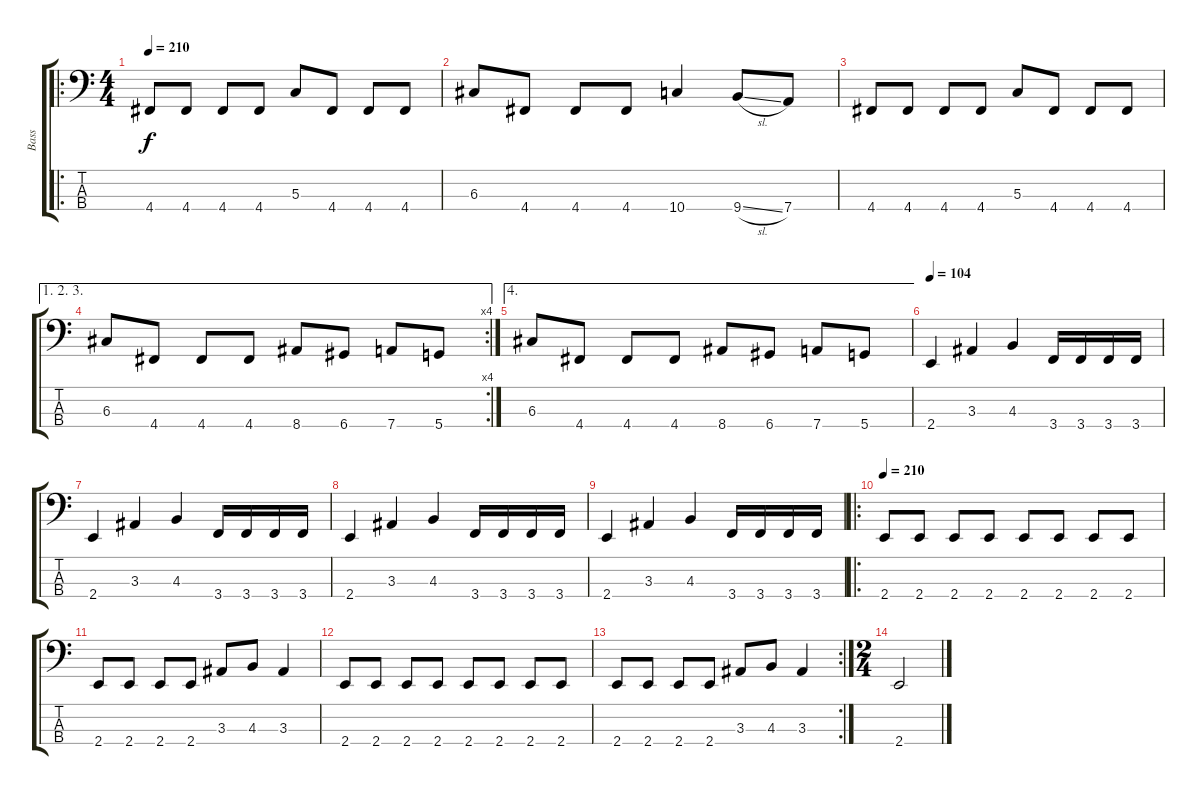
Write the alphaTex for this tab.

\track ("Bass" "Bass") {instrument electricbasspick}
\staff {score tabs}
\tuning (F2 C2 G1 D1) {hide}
\ro
\ts (4 4)
\tempo 210
\clef f4
\ks c
4.4.8{dy f} 4.4.8 4.4.8 4.4.8 5.3.8 4.4.8 4.4.8 4.4.8 |
6.3.8 4.4.8 4.4.8 4.4.8 10.4.4 9.4{sl}.8 7.4.8 |
4.4.8 4.4.8 4.4.8 4.4.8 5.3.8 4.4.8 4.4.8 4.4.8 |
\ae (1 2 3)
\rc 4
6.3.8 4.4.8 4.4.8 4.4.8 8.4.8 6.4.8 7.4.8 5.4.8 |
\ae 4
6.3.8 4.4.8 4.4.8 4.4.8 8.4.8 6.4.8 7.4.8 5.4.8 |
\tempo 104
2.4.4 3.3.4 4.3.4 3.4.16 3.4.16 3.4.16 3.4.16 |
2.4.4 3.3.4 4.3.4 3.4.16 3.4.16 3.4.16 3.4.16 |
2.4.4 3.3.4 4.3.4 3.4.16 3.4.16 3.4.16 3.4.16 |
2.4.4 3.3.4 4.3.4 3.4.16 3.4.16 3.4.16 3.4.16 |
\ro
\tempo 210
2.4.8 2.4.8 2.4.8 2.4.8 2.4.8 2.4.8 2.4.8 2.4.8 |
2.4.8 2.4.8 2.4.8 2.4.8 3.3.8 4.3.8 3.3.4 |
2.4.8 2.4.8 2.4.8 2.4.8 2.4.8 2.4.8 2.4.8 2.4.8 |
\rc 2
2.4.8 2.4.8 2.4.8 2.4.8 3.3.8 4.3.8 3.3.4 |
\ts (2 4)
2.4.2
